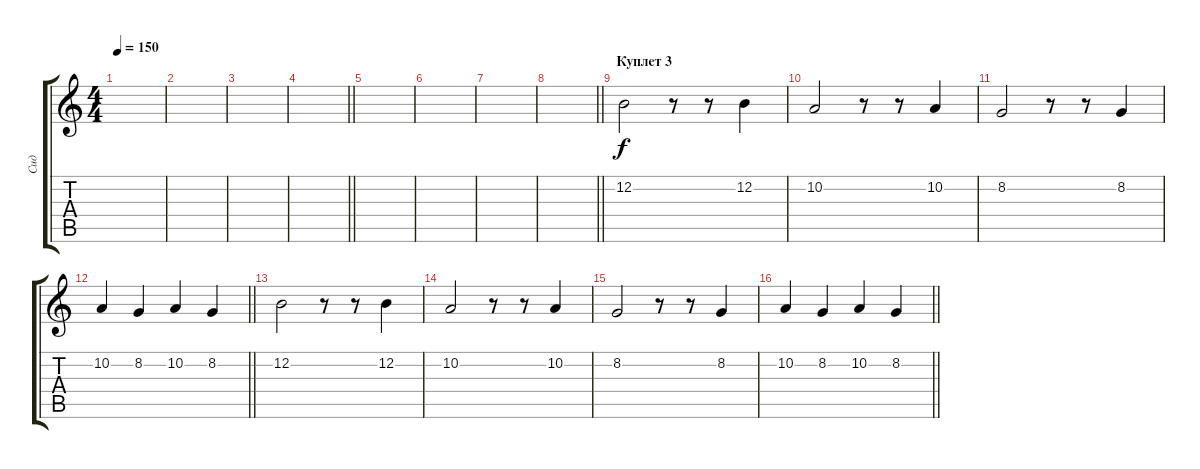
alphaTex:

\track ("Сид" "Сид") {instrument choiraahs}
\staff {score tabs}
\tuning (E4 B3 G3 D3 A2 E2) {hide}
\ts (4 4)
\section ("" "")
\tempo 150
\clef g2
\ks c
|
|
|
\barLineRight lightlight
|
|
|
|
\barLineRight lightlight
|
\section ("" "Куплет 3")
12.2.2 r.8 r.8 12.2.4 |
10.2.2 r.8 r.8 10.2.4 |
8.2.2 r.8 r.8 8.2.4 |
\barLineRight lightlight
10.2.4 8.2.4 10.2.4 8.2.4 |
12.2.2 r.8 r.8 12.2.4 |
10.2.2 r.8 r.8 10.2.4 |
8.2.2 r.8 r.8 8.2.4 |
\barLineRight lightlight
10.2.4 8.2.4 10.2.4 8.2.4
